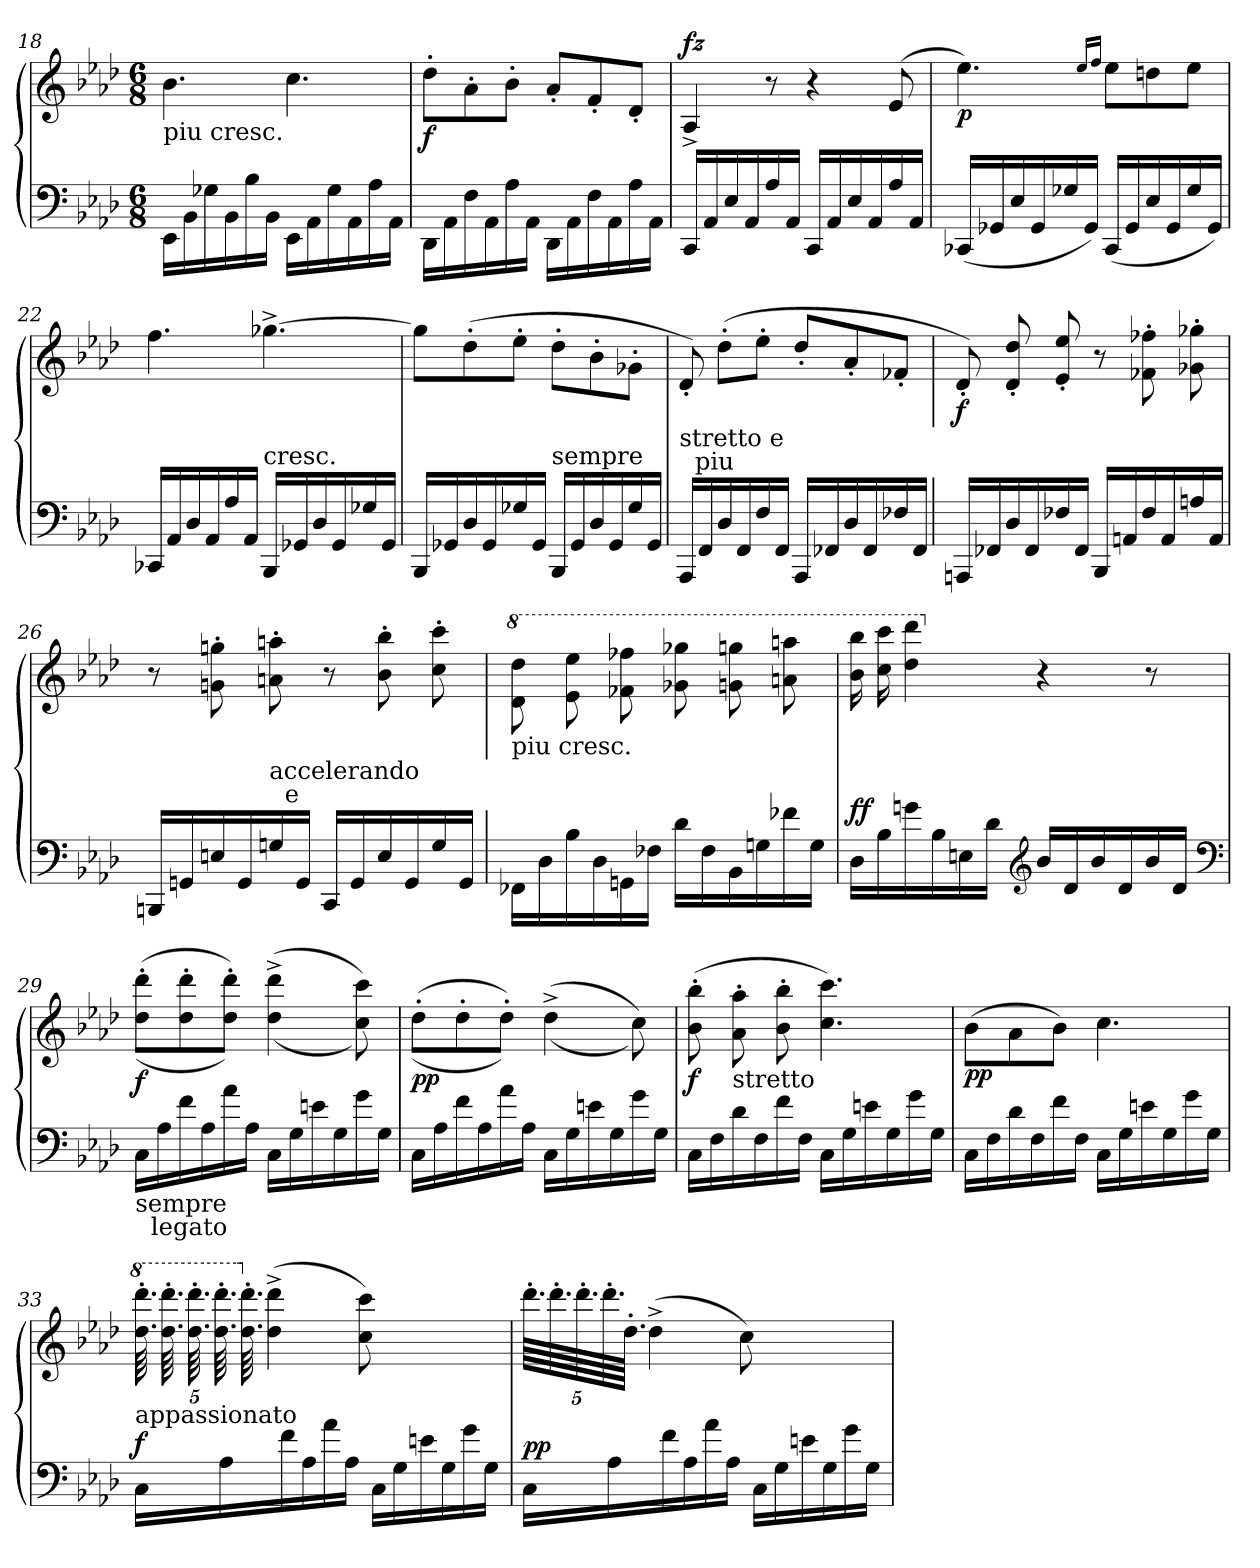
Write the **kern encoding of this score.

**kern	**kern	**dynam
*part1	*part1	*part1
*staff2	*staff1	*staff1/2
*clefF4	*clefG2	*
*k[b-e-a-d-]	*k[b-e-a-d-]	*
*f:	*f:	*
*M6/8	*M6/8	*
=18	=18	=18
!	!LO:TX:b:t=piu cresc.	!
16EE-\LL	4.b-\	.
16BB-\	.	.
16G-\	.	.
16BB-\	.	.
16B-\	.	.
16BB-\JJ	.	.
16EE-\LL	4.cc\	.
16AA-\	.	.
16G-\	.	.
16AA-\	.	.
16A-\	.	.
16AA-\JJ	.	.
=19	=19	=19
!	!	!LO:DY:b
16DD-\LL	8dd-'>\L	f
16AA-\	.	.
16F\	8a-'>\	.
16AA-\	.	.
16A-\	8b-'>\J	.
16AA-\JJ	.	.
16DD-\LL	8a-'>/L	.
16AA-\	.	.
16F\	8f'>/	.
16AA-\	.	.
16A-\	8d-'>/J	.
16AA-\JJ	.	.
=20	=20	=20
!	!	!LO:DY:a
16CC/LL	4A-^>/	fz
16AA-/	.	.
16E-/	.	.
16AA-/	.	.
16A-/	8r	.
16AA-/JJ	.	.
16CC/LL	4r	.
16AA-/	.	.
16E-/	.	.
16AA-/	.	.
16A-/	(8e-/	.
16AA-/JJ	.	.
=21	=21	=21
!	!	!LO:DY:b
(16CC-/LL	4.ee-\)	p
16GG-/	.	.
16E-/	.	.
16GG-/	.	.
16G-/	.	.
16GG-/JJ)	.	.
.	16qee-/LL	.
.	16qff/JJ	.
(16CC-/LL	8ee-\L	.
16GG-/	.	.
16E-/	8ddn\	.
16GG-/	.	.
16G-/	8ee-\J	.
16GG-/JJ)	.	.
=22	=22	=22
16CC-/LL	4.ff\	.
16AA-/	.	.
16D-/	.	.
16AA-/	.	.
16A-/	.	.
16AA-/JJ	.	.
!LO:TX:a:t=cresc.	!	!
16BBB-/LL	[4.gg-^>\	.
16GG-/	.	.
16D-/	.	.
16GG-/	.	.
16G-/	.	.
16GG-/JJ	.	.
=23	=23	=23
16BBB-/LL	8gg-\L]	.
16GG-/	.	.
16D-/	(>8dd-'>\	.
16GG-/	.	.
16G-/	8ee-'>\J	.
16GG-/JJ	.	.
!LO:TX:a:t=sempre	!	!
16BBB-/LL	8dd-'>\L	.
16GG-/	.	.
16D-/	8b-'>\	.
16GG-/	.	.
16G-/	8g-'>\J	.
16GG-/JJ	.	.
=24	=24	=24
!LO:TX:a:t=stretto e\n                                                piu	!	!
16AAA-/LL	8d-'>/)	.
16FF/	.	.
16D-/	(>8dd-'>\L	.
16FF/	.	.
16F/	8ee-'>\J	.
16FF/JJ	.	.
16AAA-/LL	8dd-'>/L	.
16FF-/	.	.
16D-/	8a-'>/	.
16FF-/	.	.
16F-/	8f-'>/J	.
16FF-/JJ	.	.
=25	=25	=25
!	!	!LO:DY:b
16AAAn/LL	8d-'>/)	f
16FF-/	.	.
16D-/	8d-'>'>/ 8dd-'>'>/	.
16FF-/	.	.
16F-/	8e-'>'>/ 8ee-'>'>/	.
16FF-/JJ	.	.
16BBB-/LL	8r	.
16AA/	.	.
16F-/	8f-'>'>\ 8ff-'>'>\	.
16AA/	.	.
16A/	8g-'>'>\ 8gg-'>'>\	.
16AA/JJ	.	.
=26	=26	=26
16BBBn/LL	8r	.
16GGn/	.	.
16En/	8gn'>'>\ 8ggn'>'>\	.
16GG/	.	.
!LO:TX:a:t=accelerando\n                                                e	!	!
16Gn/	8an'>'>\ 8aan'>'>\	.
16GG/JJ	.	.
16CC/LL	8r	.
16GG/	.	.
16E/	8b-'>'>\ 8bb-'>'>\	.
16GG/	.	.
16G/	8cc'>'>\ 8ccc'>'>\	.
16GG/JJ	.	.
=27	=27	=27
*	*8va	*
!	!LO:TX:b:t=piu cresc.	!
16FF-\LL	8dd-\ 8ddd-\	.
16D-\	.	.
16B-\	8ee-\ 8eee-\	.
16D-\	.	.
16GGn\	8ff-\ 8fff-\	.
16F-\JJ	.	.
16d-\LL	8gg-\ 8ggg-\	.
16F-\	.	.
16BB-\	8ggn\ 8gggn\	.
16Gn\	.	.
16f-\	8aan\ 8aaan\	.
16G\JJ	.	.
=28	=28	=28
!	!	!LO:DY:a=2
16D-\LL	16bb-\ 16bbb-\	ff
16B-\	16ccc\ 16cccc\	.
16gn\	4ddd-\ 4dddd-\	.
16B-\	.	.
16En\	.	.
16d-\JJ	.	.
*clefG2	*	*
*	*X8va	*
16b-/LL	4r	.
16d-/	.	.
16b-/	.	.
16d-/	.	.
16b-/	8r	.
16d-/JJ	.	.
*clefF4	*	*
=29	=29	=29
!LO:TX:b:t=sempre\n                                                legato	!	!
!	!	!LO:DY:b
16C\LL	(>(8dd-'>'>\ 8ddd-'>'>\L	f
16A-\	.	.
16f\	8dd-'>'>\ 8ddd-'>'>\	.
16A-\	.	.
16a-\	8dd-'>'>\ 8ddd-'>'>\J))	.
16A-\JJ	.	.
16C\LL	(>(4dd-^\ 4ddd-^\	.
16G\	.	.
16en\	.	.
16G\	.	.
16g\	8cc\ 8ccc\))	.
16G\JJ	.	.
=30	=30	=30
!	!	!LO:DY:b
16C\LL	(>(8dd-'>\L	pp
16A-\	.	.
16f\	8dd-'>\	.
16A-\	.	.
16a-\	8dd-'>\J))	.
16A-\JJ	.	.
16C\LL	(>(4dd-^>\	.
16G\	.	.
16en\	.	.
16G\	.	.
16g\	8cc\))	.
16G\JJ	.	.
=31	=31	=31
!	!	!LO:DY:b
16C\LL	(>8b-'>'>\ 8bb-'>'>\	f
16F\	.	.
!LO:TX:a:t=stretto	!	!
16d-\	8a-'>'>\ 8aa-'>'>\	.
16F\	.	.
16f\	8b-'>'>\ 8bb-'>'>\	.
16F\JJ	.	.
16C\LL	4.cc\ 4.ccc\)	.
16G\	.	.
16en\	.	.
16G\	.	.
16g\	.	.
16G\JJ	.	.
=32	=32	=32
!	!	!LO:DY:b
16C\LL	(>8b-\L	pp
16F\	.	.
16d-\	8a-\	.
16F\	.	.
16f\	8b-\J)	.
16F\JJ	.	.
16C\LL	4.cc\	.
16G\	.	.
16en\	.	.
16G\	.	.
16g\	.	.
16G\JJ	.	.
=33	=33	=33
*	*8va	*
*	*Xbrackettup	*
!LO:TX:a:t=appassionato	!	!
!	!	!LO:DY:a=2
16C\LL	80.ddd-'>'>\ 80.dddd-'>'>\	f
.	80.ddd-'>'>\ 80.dddd-'>'>\	.
.	80.ddd-'>'>\ 80.dddd-'>'>\	.
.	80.ddd-'>'>\ 80.dddd-'>'>\	.
16A-\	.	.
*	*X8va	*
.	80.dd-'>'>\ 80.ddd-'>'>\	.
.	(>4dd-^>^>\ 4ddd-^>^>\	.
16f\	.	.
16A-\	.	.
16a-\	.	.
16A-\JJ	.	.
.	8cc\ 8ccc\)	.
16C\LL	.	.
16G\	.	.
.	4ryy	.
16en\	.	.
16G\	.	.
16g\	.	.
16G\JJ	.	.
.	32ryy	.
=34	=34	=34
*	*brackettup	*
!	!	!LO:DY:a=2
16C\LL	80.ddd-'>\LLL	pp
.	80.ddd-'>\	.
.	80.ddd-'>\	.
.	80.ddd-'>\	.
16A-\	.	.
.	80.dd-'>\JJJ	.
.	(>4dd-^>\	.
16f\	.	.
16A-\	.	.
16a-\	.	.
16A-\JJ	.	.
.	8cc\)	.
16C\LL	.	.
16G\	.	.
.	4ryy	.
16en\	.	.
16G\	.	.
16g\	.	.
16G\JJ	.	.
.	32ryy	.
=	=	=
*-	*-	*-
